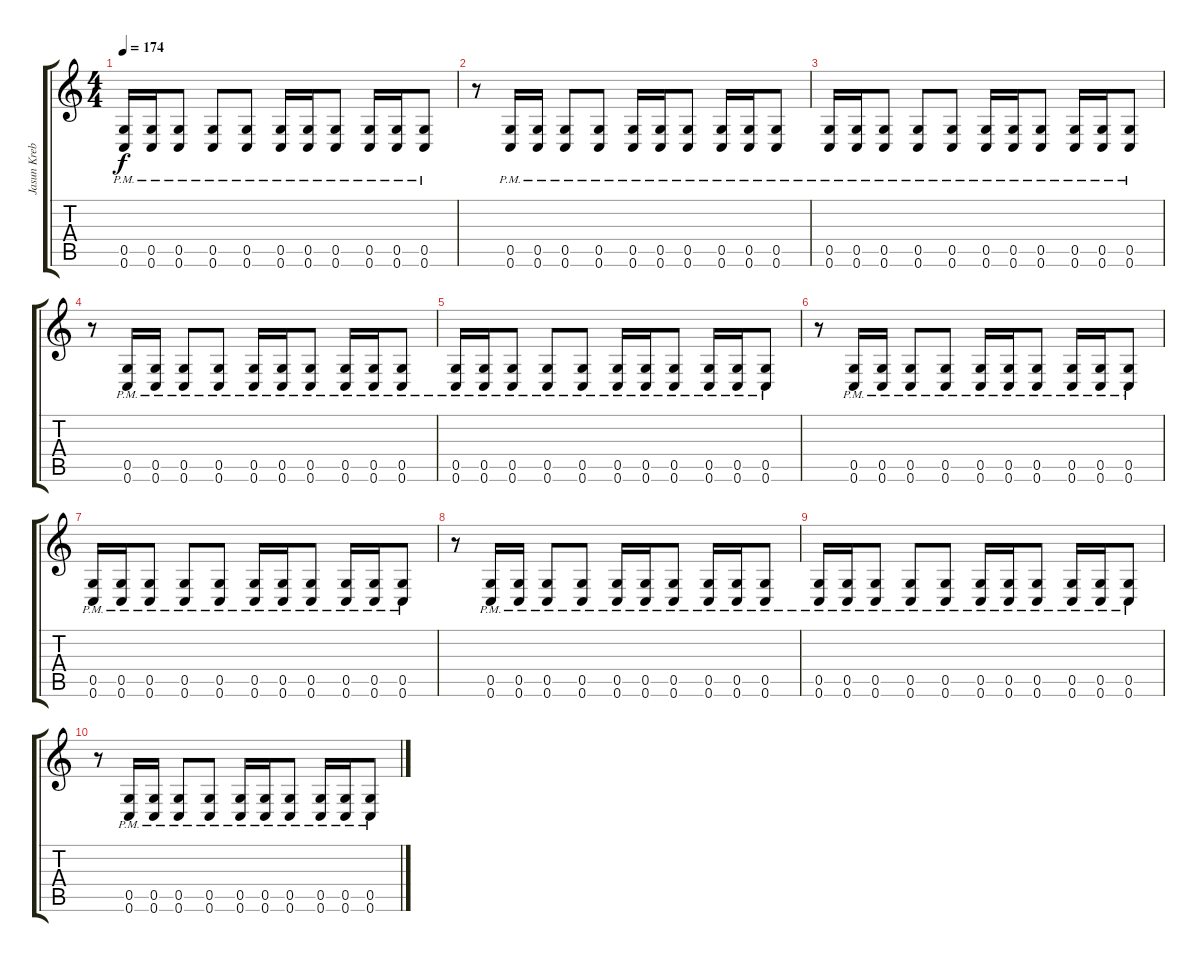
\track ("Jasun Krebs (Guitar 2001-?)" "Jasun Kreb") {instrument distortionguitar}
\staff {score tabs}
\tuning (D4 A3 F3 C3 G2 C2) {hide}
\ts (4 4)
\tempo 174
\clef g2
\ks c
(0.5{pm} 0.6{pm}).16{dy f volume 16 instrument distortionguitar} (0.5{pm} 0.6{pm}).16 (0.5{pm} 0.6{pm}).8 (0.5{pm} 0.6{pm}).8 (0.5{pm} 0.6{pm}).8 (0.5{pm} 0.6{pm}).16 (0.5{pm} 0.6{pm}).16 (0.5{pm} 0.6{pm}).8 (0.5{pm} 0.6{pm}).16 (0.5{pm} 0.6{pm}).16 (0.5{pm} 0.6{pm}).8 |
r.8 (0.5{pm} 0.6{pm}).16 (0.5{pm} 0.6{pm}).16 (0.5{pm} 0.6{pm}).8 (0.5{pm} 0.6{pm}).8 (0.5{pm} 0.6{pm}).16 (0.5{pm} 0.6{pm}).16 (0.5{pm} 0.6{pm}).8 (0.5{pm} 0.6{pm}).16 (0.5{pm} 0.6{pm}).16 (0.5{pm} 0.6{pm}).8 |
(0.5{pm} 0.6{pm}).16{volume 16 instrument distortionguitar} (0.5{pm} 0.6{pm}).16 (0.5{pm} 0.6{pm}).8 (0.5{pm} 0.6{pm}).8 (0.5{pm} 0.6{pm}).8 (0.5{pm} 0.6{pm}).16 (0.5{pm} 0.6{pm}).16 (0.5{pm} 0.6{pm}).8 (0.5{pm} 0.6{pm}).16 (0.5{pm} 0.6{pm}).16 (0.5{pm} 0.6{pm}).8 |
r.8 (0.5{pm} 0.6{pm}).16 (0.5{pm} 0.6{pm}).16 (0.5{pm} 0.6{pm}).8 (0.5{pm} 0.6{pm}).8 (0.5{pm} 0.6{pm}).16 (0.5{pm} 0.6{pm}).16 (0.5{pm} 0.6{pm}).8 (0.5{pm} 0.6{pm}).16 (0.5{pm} 0.6{pm}).16 (0.5{pm} 0.6{pm}).8 |
(0.5{pm} 0.6{pm}).16{volume 16 instrument distortionguitar} (0.5{pm} 0.6{pm}).16 (0.5{pm} 0.6{pm}).8 (0.5{pm} 0.6{pm}).8 (0.5{pm} 0.6{pm}).8 (0.5{pm} 0.6{pm}).16 (0.5{pm} 0.6{pm}).16 (0.5{pm} 0.6{pm}).8 (0.5{pm} 0.6{pm}).16 (0.5{pm} 0.6{pm}).16 (0.5{pm} 0.6{pm}).8 |
r.8 (0.5{pm} 0.6{pm}).16 (0.5{pm} 0.6{pm}).16 (0.5{pm} 0.6{pm}).8 (0.5{pm} 0.6{pm}).8 (0.5{pm} 0.6{pm}).16 (0.5{pm} 0.6{pm}).16 (0.5{pm} 0.6{pm}).8 (0.5{pm} 0.6{pm}).16 (0.5{pm} 0.6{pm}).16 (0.5{pm} 0.6{pm}).8 |
(0.5{pm} 0.6{pm}).16{volume 16 instrument distortionguitar} (0.5{pm} 0.6{pm}).16 (0.5{pm} 0.6{pm}).8 (0.5{pm} 0.6{pm}).8 (0.5{pm} 0.6{pm}).8 (0.5{pm} 0.6{pm}).16 (0.5{pm} 0.6{pm}).16 (0.5{pm} 0.6{pm}).8 (0.5{pm} 0.6{pm}).16 (0.5{pm} 0.6{pm}).16 (0.5{pm} 0.6{pm}).8 |
r.8 (0.5{pm} 0.6{pm}).16 (0.5{pm} 0.6{pm}).16 (0.5{pm} 0.6{pm}).8 (0.5{pm} 0.6{pm}).8 (0.5{pm} 0.6{pm}).16 (0.5{pm} 0.6{pm}).16 (0.5{pm} 0.6{pm}).8 (0.5{pm} 0.6{pm}).16 (0.5{pm} 0.6{pm}).16 (0.5{pm} 0.6{pm}).8 |
(0.5{pm} 0.6{pm}).16{volume 16 instrument distortionguitar} (0.5{pm} 0.6{pm}).16 (0.5{pm} 0.6{pm}).8 (0.5{pm} 0.6{pm}).8 (0.5{pm} 0.6{pm}).8 (0.5{pm} 0.6{pm}).16 (0.5{pm} 0.6{pm}).16 (0.5{pm} 0.6{pm}).8 (0.5{pm} 0.6{pm}).16 (0.5{pm} 0.6{pm}).16 (0.5{pm} 0.6{pm}).8 |
r.8 (0.5{pm} 0.6{pm}).16 (0.5{pm} 0.6{pm}).16 (0.5{pm} 0.6{pm}).8 (0.5{pm} 0.6{pm}).8 (0.5{pm} 0.6{pm}).16 (0.5{pm} 0.6{pm}).16 (0.5{pm} 0.6{pm}).8 (0.5{pm} 0.6{pm}).16 (0.5{pm} 0.6{pm}).16 (0.5{pm} 0.6{pm}).8
